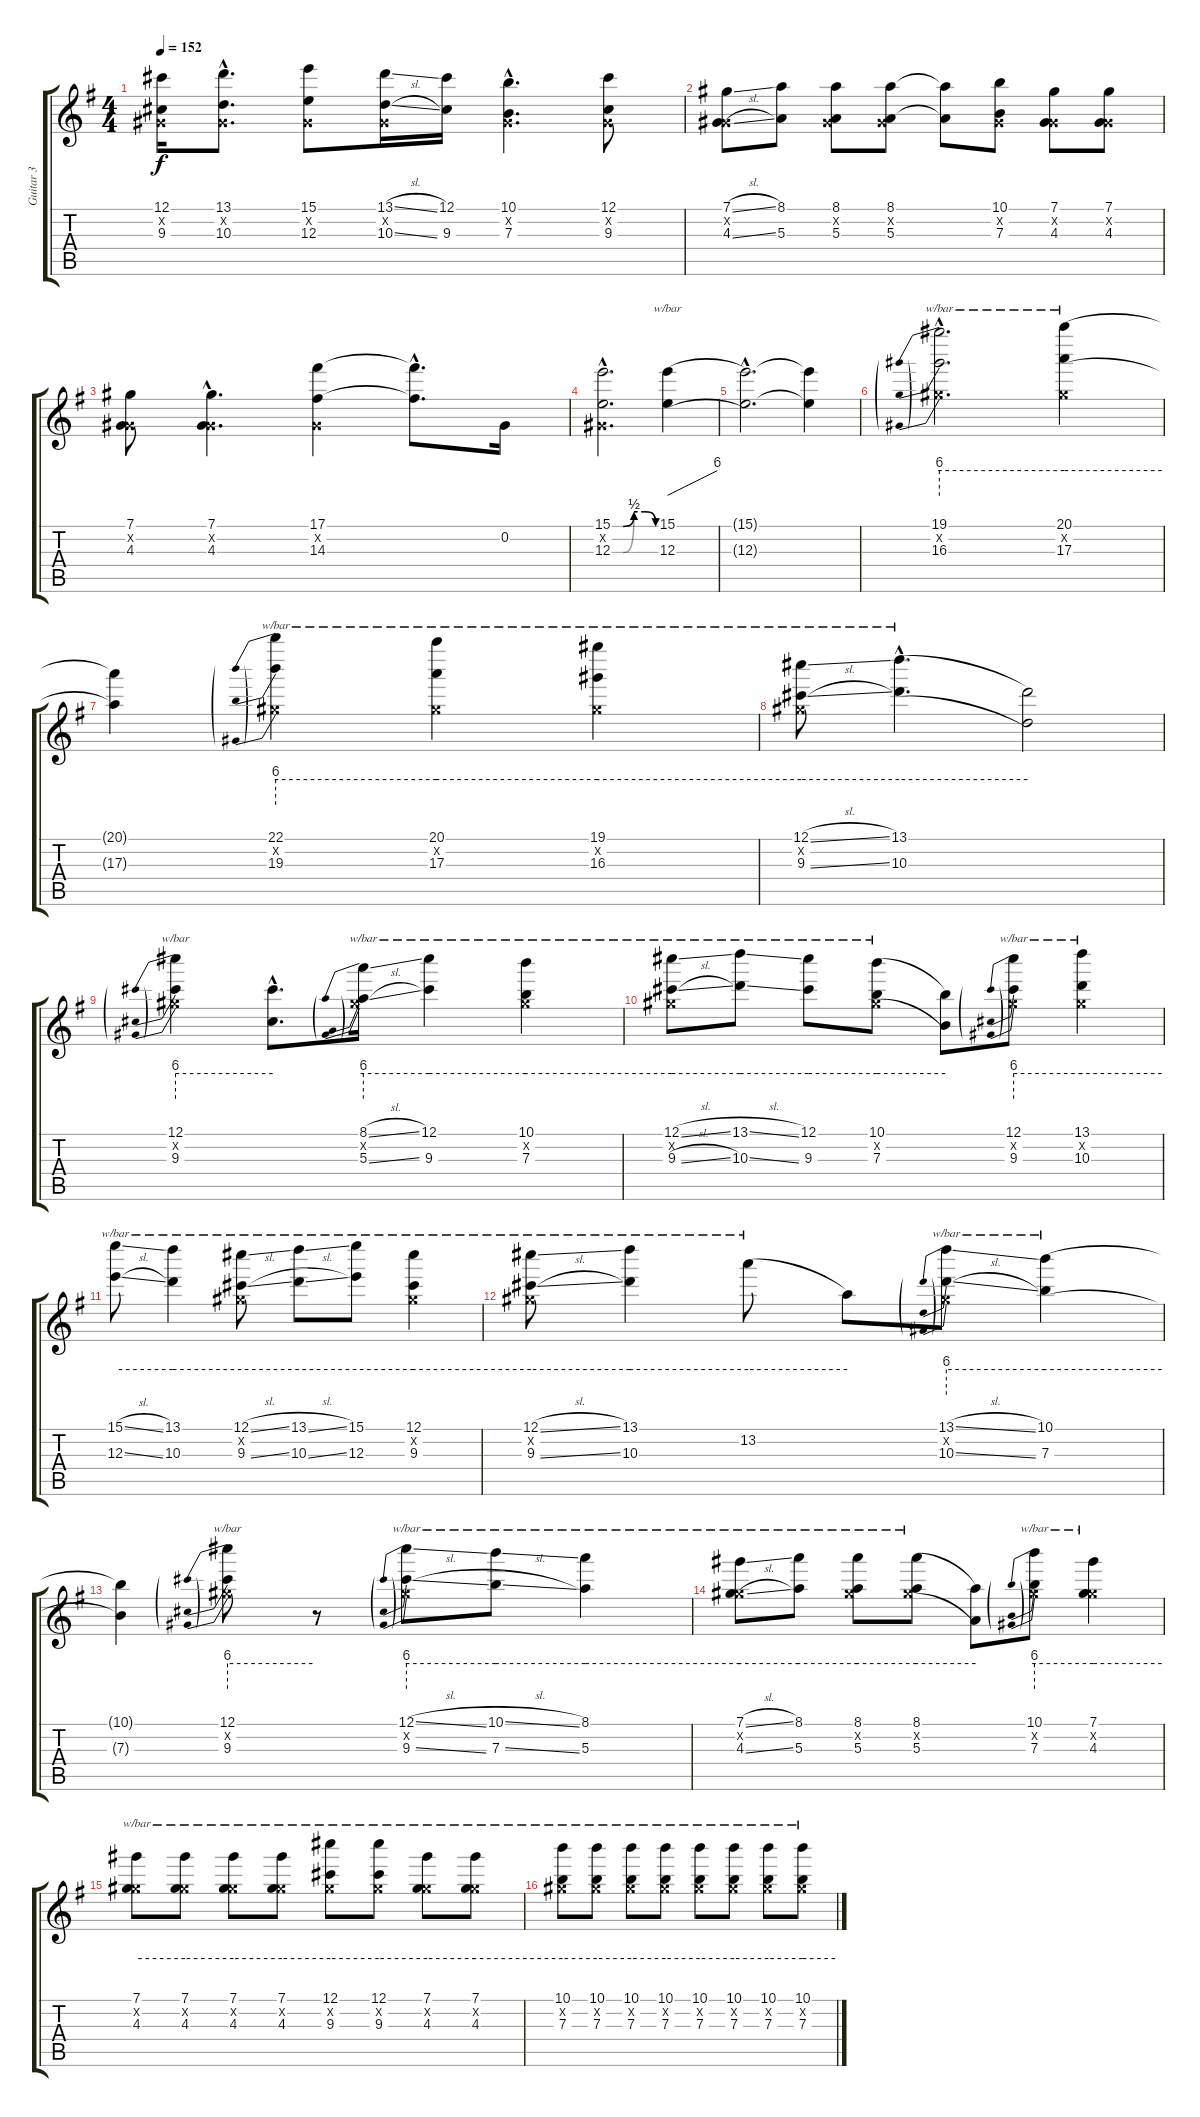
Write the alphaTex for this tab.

\track ("Guitar 3" "Guitar 3") {instrument overdrivenguitar}
\staff {score tabs}
\tuning (Db4 Ab3 E3 B2 Gb2 Db2) {hide}
\ts (4 4)
\tempo 152
\clef g2
\ks eminor
(12.1 0.2{x} 9.3).16{dy f} (13.1{hac} 0.2{hac x} 10.3{hac}).8{d} (15.1 0.2{x} 12.3).8 (13.1{sl} 0.2{x} 10.3{sl}).16 (12.1 9.3).16 (10.1{hac} 0.2{hac x} 7.3{hac}).4{d} (12.1 0.2{x} 9.3).8 |
(7.1{sl} 0.2{x} 4.3{sl}).8 (8.1 5.3).8 (8.1 0.2{x} 5.3).8 (8.1 0.2{x} 5.3).8 (8.1{t} 5.3{t}).8 (10.1 0.2{x} 7.3).8 (7.1 0.2{x} 4.3).8 (7.1 0.2{x} 4.3).8 |
(7.1 0.2{x} 4.3).8 (7.1{hac} 0.2{hac x} 4.3{hac}).4{d} (17.1 0.2{x} 14.3).4 (17.1{hac t} 14.3{hac t}).8{d} 0.2.16 |
(15.1{be (custom 0 0 15 0 30 2 45 2 60 0) hac} 0.2{hac x} 12.3{be (custom 0 0 15 0 30 2 45 2 60 0) hac}).2{d} (15.1 12.3).4{tbe (dive default 0 0 60 24)} |
(15.1{hac t} 12.3{hac t}).2{d} (15.1{t} 12.3{t}).4 |
(19.1{hac} 0.2{hac x} 16.3{hac}).2{d tbe (predive default 0 24 60 24)} (20.1 0.2{x} 17.3).4{tbe (hold default 0 24 60 24)} |
(20.1{t} 17.3{t}).4 (22.1 0.2{x} 19.3).4{tbe (predive default 0 24 60 24)} (20.1 0.2{x} 17.3).4{tbe (hold default 0 24 60 24)} (19.1 0.2{x} 16.3).4{tbe (hold default 0 24 60 24)} |
(12.1{sl} 0.2{x} 9.3{sl}).8{tbe (hold default 0 24 60 24)} (13.1{hac} 10.3{hac}).4{d tbe (hold default 0 24 60 24)} (13.1{t} 10.3{t}).2 |
(12.1 0.2{x} 9.3).4{tbe (predive default 0 24 60 24)} (12.1{hac t} 9.3{hac t}).8{d} (8.1{sl} 0.2{x} 5.3{sl}).16{tbe (predive default 0 24 60 24)} (12.1 9.3).4{tbe (hold default 0 24 60 24)} (10.1 0.2{x} 7.3).4{tbe (hold default 0 24 60 24)} |
(12.1{sl} 0.2{x} 9.3{sl}).8{tbe (hold default 0 24 60 24)} (13.1{sl} 10.3{ss}).8{tbe (hold default 0 24 60 24)} (12.1 9.3).8{tbe (hold default 0 24 60 24)} (10.1 0.2{x} 7.3).8{tbe (hold default 0 24 60 24)} (10.1{t} 7.3{t}).8 (12.1 0.2{x} 9.3).8{tbe (predive default 0 24 60 24)} (13.1 0.2{x} 10.3).4{tbe (hold default 0 24 60 24)} |
(15.1{sl} 12.3{sl}).8{tbe (hold default 0 24 60 24)} (13.1 10.3).4{tbe (hold default 0 24 60 24)} (12.1{sl} 0.2{x} 9.3{sl}).8{tbe (hold default 0 24 60 24)} (13.1{sl} 10.3{sl}).8{tbe (hold default 0 24 60 24)} (15.1 12.3).8{tbe (hold default 0 24 60 24)} (12.1 0.2{x} 9.3).4{tbe (hold default 0 24 60 24)} |
(12.1{sl} 0.2{x} 9.3{sl}).8{tbe (hold default 0 24 60 24)} (13.1 10.3).4{tbe (hold default 0 24 60 24)} 13.2.8{tbe (hold default 0 24 60 24)} 13.2{t}.8 (13.1{sl} 0.2{x} 10.3{sl}).8{tbe (predive default 0 24 60 24)} (10.1 7.3).4{tbe (hold default 0 24 60 24)} |
(10.1{t} 7.3{t}).4 (12.1 0.2{x} 9.3).8{tbe (predive default 0 24 60 24)} r.8 (12.1{sl} 0.2{x} 9.3{sl}).8{tbe (predive default 0 24 60 24)} (10.1{sl} 7.3{sl}).8{tbe (hold default 0 24 60 24)} (8.1 5.3).4{tbe (hold default 0 24 60 24)} |
(7.1{sl} 0.2{x} 4.3{sl}).8{tbe (hold default 0 24 60 24)} (8.1 5.3).8{tbe (hold default 0 24 60 24)} (8.1 0.2{x} 5.3).8{tbe (hold default 0 24 60 24)} (8.1 0.2{x} 5.3).8{tbe (hold default 0 24 60 24)} (8.1{t} 5.3{t}).8 (10.1 0.2{x} 7.3).8{tbe (predive default 0 24 60 24)} (7.1 0.2{x} 4.3).4{tbe (hold default 0 24 60 24)} |
(7.1 0.2{x} 4.3).8{tbe (hold default 0 24 60 24)} (7.1 0.2{x} 4.3).8{tbe (hold default 0 24 60 24)} (7.1 0.2{x} 4.3).8{tbe (hold default 0 24 60 24)} (7.1 0.2{x} 4.3).8{tbe (hold default 0 24 60 24)} (12.1 0.2{x} 9.3).8{tbe (hold default 0 24 60 24)} (12.1 0.2{x} 9.3).8{tbe (hold default 0 24 60 24)} (7.1 0.2{x} 4.3).8{tbe (hold default 0 24 60 24)} (7.1 0.2{x} 4.3).8{tbe (hold default 0 24 60 24)} |
(10.1 0.2{x} 7.3).8{tbe (hold default 0 24 60 24)} (10.1 0.2{x} 7.3).8{tbe (hold default 0 24 60 24)} (10.1 0.2{x} 7.3).8{tbe (hold default 0 24 60 24)} (10.1 0.2{x} 7.3).8{tbe (hold default 0 24 60 24)} (10.1 0.2{x} 7.3).8{tbe (hold default 0 24 60 24)} (10.1 0.2{x} 7.3).8{tbe (hold default 0 24 60 24)} (10.1 0.2{x} 7.3).8{tbe (hold default 0 24 60 24)} (10.1 0.2{x} 7.3).8{tbe (hold default 0 24 60 24)}
